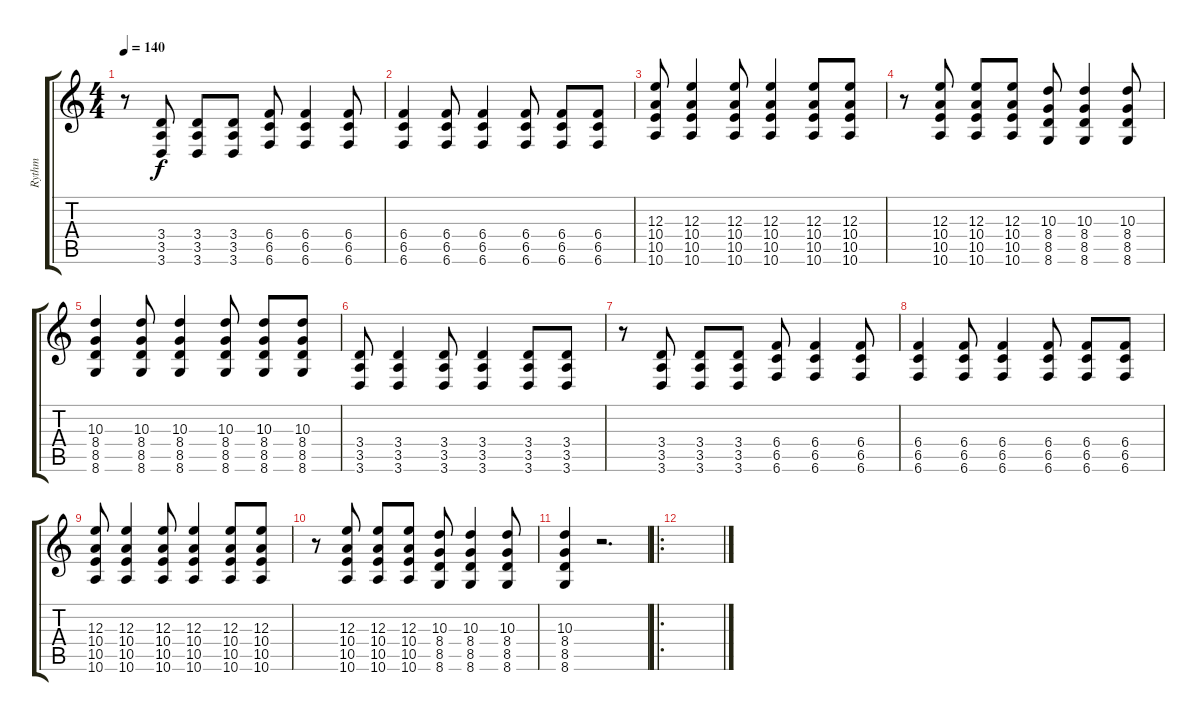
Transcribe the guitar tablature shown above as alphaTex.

\track ("Rythm" "Rythm") {instrument distortionguitar}
\staff {score tabs}
\tuning (Db4 Ab3 E3 B2 Gb2 B1) {hide}
\ts (4 4)
\tempo 140
\clef g2
\ks c
r.8{dy f} (3.4 3.5 3.6).8 (3.4 3.5 3.6).8 (3.4 3.5 3.6).8 (6.4 6.5 6.6).8 (6.4 6.5 6.6).4 (6.4 6.5 6.6).8 |
(6.4 6.5 6.6).4 (6.4 6.5 6.6).8 (6.4 6.5 6.6).4 (6.4 6.5 6.6).8 (6.4 6.5 6.6).8 (6.4 6.5 6.6).8 |
(12.3 10.4 10.5 10.6).8 (12.3 10.4 10.5 10.6).4 (12.3 10.4 10.5 10.6).8 (12.3 10.4 10.5 10.6).4 (12.3 10.4 10.5 10.6).8 (12.3 10.4 10.5 10.6).8 |
r.8 (12.3 10.4 10.5 10.6).8 (12.3 10.4 10.5 10.6).8 (12.3 10.4 10.5 10.6).8 (10.3 8.4 8.5 8.6).8 (10.3 8.4 8.5 8.6).4 (10.3 8.4 8.5 8.6).8 |
(10.3 8.4 8.5 8.6).4 (10.3 8.4 8.5 8.6).8 (10.3 8.4 8.5 8.6).4 (10.3 8.4 8.5 8.6).8 (10.3 8.4 8.5 8.6).8 (10.3 8.4 8.5 8.6).8 |
(3.4 3.5 3.6).8 (3.4 3.5 3.6).4 (3.4 3.5 3.6).8 (3.4 3.5 3.6).4 (3.4 3.5 3.6).8 (3.4 3.5 3.6).8 |
r.8 (3.4 3.5 3.6).8 (3.4 3.5 3.6).8 (3.4 3.5 3.6).8 (6.4 6.5 6.6).8 (6.4 6.5 6.6).4 (6.4 6.5 6.6).8 |
(6.4 6.5 6.6).4 (6.4 6.5 6.6).8 (6.4 6.5 6.6).4 (6.4 6.5 6.6).8 (6.4 6.5 6.6).8 (6.4 6.5 6.6).8 |
(12.3 10.4 10.5 10.6).8 (12.3 10.4 10.5 10.6).4 (12.3 10.4 10.5 10.6).8 (12.3 10.4 10.5 10.6).4 (12.3 10.4 10.5 10.6).8 (12.3 10.4 10.5 10.6).8 |
r.8 (12.3 10.4 10.5 10.6).8 (12.3 10.4 10.5 10.6).8 (12.3 10.4 10.5 10.6).8 (10.3 8.4 8.5 8.6).8 (10.3 8.4 8.5 8.6).4 (10.3 8.4 8.5 8.6).8 |
(10.3 8.4 8.5 8.6).4 r.2{d} |
\ro
